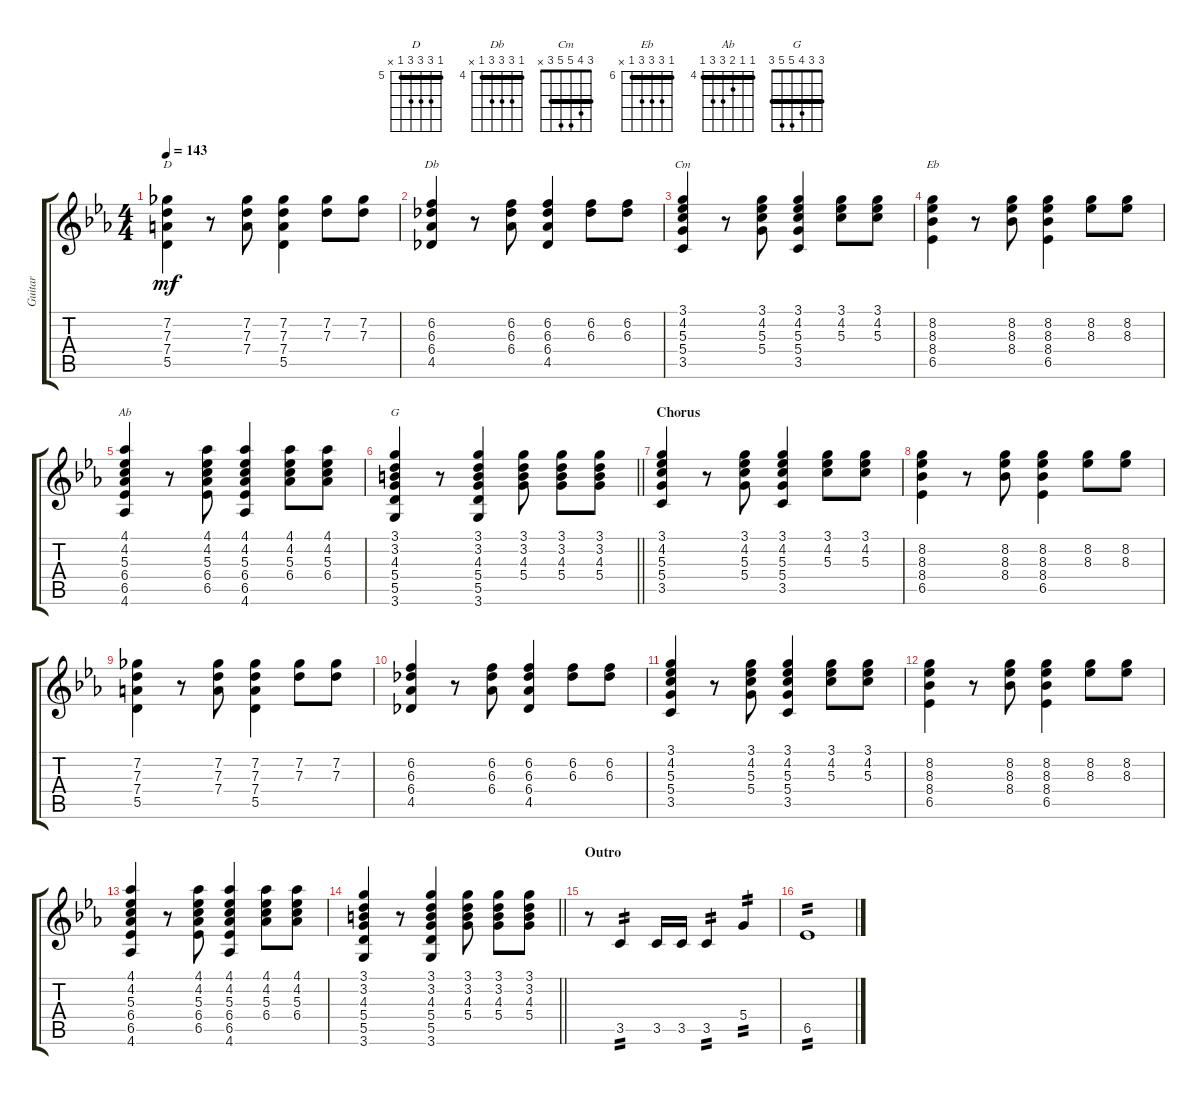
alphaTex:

\track ("Guitar" "Guitar") {instrument acousticguitarnylon}
\staff {score tabs}
\tuning (E4 B3 G3 D3 A2 E2) {hide}
\chord ("D" 5 7 7 7 5 x) {firstfret 5 barre 5}
\chord ("Db" 4 6 6 6 4 x) {firstfret 4 barre 4}
\chord ("Cm" 3 4 5 5 3 x) {barre 3}
\chord ("Eb" 6 8 8 8 6 x) {firstfret 6 barre 6}
\chord ("Ab" 4 4 5 6 6 4) {firstfret 4 barre 4}
\chord ("G" 3 3 4 5 5 3) {barre 3}
\ts (4 4)
\tempo 143
\clef g2
\ks cminor
(7.2 7.3 7.4 5.5).4{ch "D" dy mf} r.8 (7.2 7.3 7.4).8 (7.2 7.3 7.4 5.5).4 (7.2 7.3).8 (7.2 7.3).8 |
(6.2 6.3 6.4 4.5).4{ch "Db"} r.8 (6.2 6.3 6.4).8 (6.2 6.3 6.4 4.5).4 (6.2 6.3).8 (6.2 6.3).8 |
(3.1 4.2 5.3 5.4 3.5).4{ch "Cm"} r.8 (3.1 4.2 5.3 5.4).8 (3.1 4.2 5.3 5.4 3.5).4 (3.1 4.2 5.3).8 (3.1 4.2 5.3).8 |
(8.2 8.3 8.4 6.5).4{ch "Eb"} r.8 (8.2 8.3 8.4).8 (8.2 8.3 8.4 6.5).4 (8.2 8.3).8 (8.2 8.3).8 |
(4.1 4.2 5.3 6.4 6.5 4.6).4{ch "Ab"} r.8 (4.1 4.2 5.3 6.4 6.5).8 (4.1 4.2 5.3 6.4 6.5 4.6).4 (4.1 4.2 5.3 6.4).8 (4.1 4.2 5.3 6.4).8 |
\barLineRight lightlight
(3.1 3.2 4.3 5.4 5.5 3.6).4{ch "G"} r.8 (3.1 3.2 4.3 5.4 5.5 3.6).4 (3.1 3.2 4.3 5.4).8 (3.1 3.2 4.3 5.4).8 (3.1 3.2 4.3 5.4).8 |
\section ("" "Chorus")
(3.1 4.2 5.3 5.4 3.5).4 r.8 (3.1 4.2 5.3 5.4).8 (3.1 4.2 5.3 5.4 3.5).4 (3.1 4.2 5.3).8 (3.1 4.2 5.3).8 |
(8.2 8.3 8.4 6.5).4 r.8 (8.2 8.3 8.4).8 (8.2 8.3 8.4 6.5).4 (8.2 8.3).8 (8.2 8.3).8 |
(7.2 7.3 7.4 5.5).4 r.8 (7.2 7.3 7.4).8 (7.2 7.3 7.4 5.5).4 (7.2 7.3).8 (7.2 7.3).8 |
(6.2 6.3 6.4 4.5).4 r.8 (6.2 6.3 6.4).8 (6.2 6.3 6.4 4.5).4 (6.2 6.3).8 (6.2 6.3).8 |
(3.1 4.2 5.3 5.4 3.5).4 r.8 (3.1 4.2 5.3 5.4).8 (3.1 4.2 5.3 5.4 3.5).4 (3.1 4.2 5.3).8 (3.1 4.2 5.3).8 |
(8.2 8.3 8.4 6.5).4 r.8 (8.2 8.3 8.4).8 (8.2 8.3 8.4 6.5).4 (8.2 8.3).8 (8.2 8.3).8 |
(4.1 4.2 5.3 6.4 6.5 4.6).4 r.8 (4.1 4.2 5.3 6.4 6.5).8 (4.1 4.2 5.3 6.4 6.5 4.6).4 (4.1 4.2 5.3 6.4).8 (4.1 4.2 5.3 6.4).8 |
\barLineRight lightlight
(3.1 3.2 4.3 5.4 5.5 3.6).4 r.8 (3.1 3.2 4.3 5.4 5.5 3.6).4 (3.1 3.2 4.3 5.4).8 (3.1 3.2 4.3 5.4).8 (3.1 3.2 4.3 5.4).8 |
\section ("" "Outro")
r.8 3.5.4{tp 2} 3.5.16 3.5.16 3.5.4{tp 2} 5.4.4{tp 2} |
6.5.1{tp 2}
